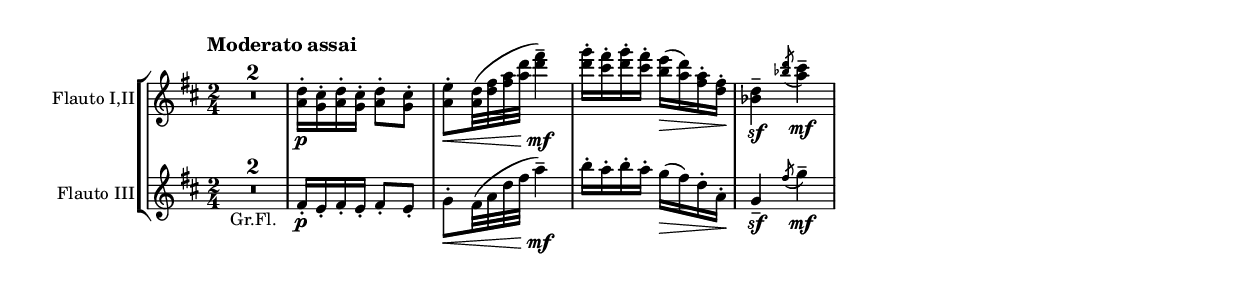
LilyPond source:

% Do not edit this file; it is automatically
% generated from Documentation/snippets/new
% This file is in the public domain.
%% Note: this file works from version 2.12.0
\version "2.13.18"
#(set-global-staff-size 15)
\paper {
  line-width = 16\cm
  indent = 0\cm
}

% NR 2.whatever  Wind

\header {
  lsrtags = "headwords"
  texidoc = ""
  doctitle = "headword"
} % begin verbatim


% Tchaikovsky
% Nutcracker Suite, VII Dance of the Merlitons
\score {
  \new StaffGroup <<
    \new Staff \relative c'' {
      \set Staff.instrumentName = "Flauto I,II"
      \once \override Score.RehearsalMark #'self-alignment-X = #-1
      \once \override Score.RehearsalMark #'break-align-symbols =
#'(time-signature)
      \once \override Score.TimeSignature
#'break-align-anchor-alignment = #LEFT
      \once \override Score.RehearsalMark #'padding = #4
      \mark \markup \large \bold {Moderato assai}
      \key d \major
      \time 2/4
      \compressFullBarRests
      R2*2
      <d a>16-.\p <cis g>-. <d a>-. <cis g>-. <d a>8-. <cis g>-.
      <e a,>-.\< <d a>32( <fis d> <a fis> <d a> <fis d>4--)\mf
      <g d>16-. <fis cis>-. <g d>-. <fis cis>-.
        <e b>(\> <d a>) <a fis>-. <fis d>-.\!
      <d bes>4--\sf \acciaccatura {<d' bes>8} <cis a>4--\mf
    }
    \new Staff \relative c' {
      \set Staff.instrumentName = "Flauto III"
      \key d \major
      \time 2/4
      \compressFullBarRests
      R2*2_\markup{Gr.Fl.}
      fis16-.\p e-. fis-. e-. fis8-. e-.
      g8-.\< fis32( a d fis a4--)\mf
      b16-. a-. b-. a-. g(\> fis) d-. a-.\!
      g4--\sf \acciaccatura fis'8 g4--\mf
    }
  >>
}

